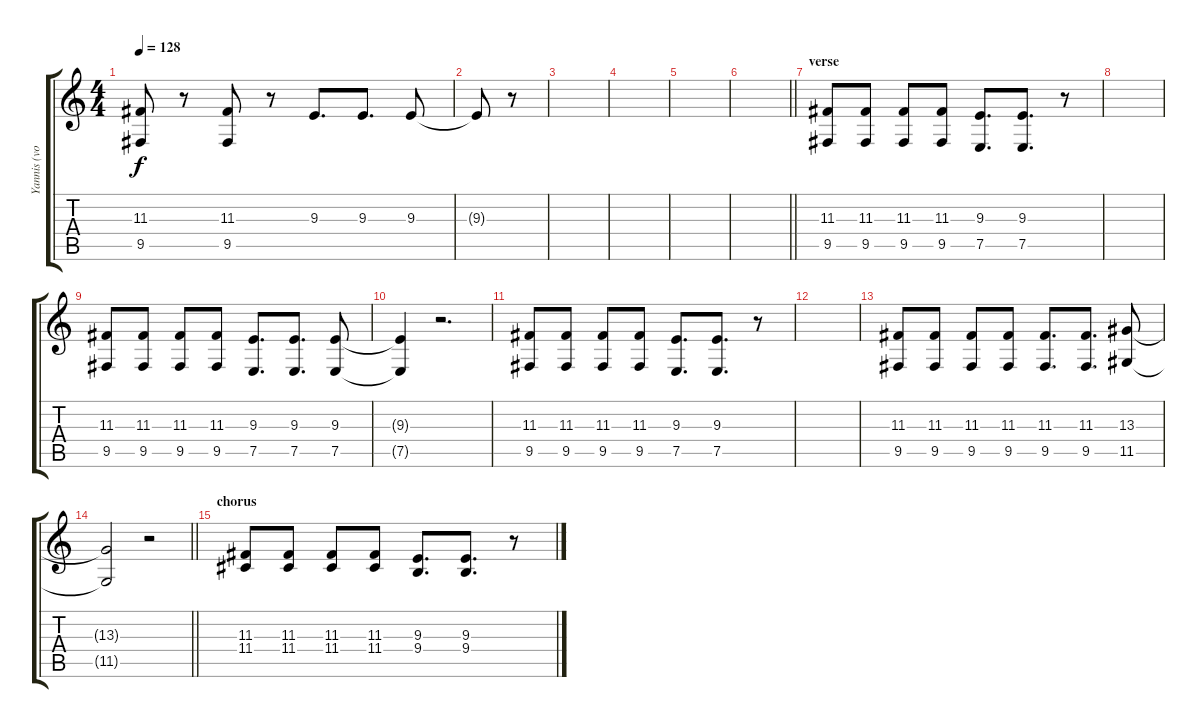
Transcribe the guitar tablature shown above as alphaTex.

\track ("Yannis (vocals)" "Yannis (vo") {instrument trumpet}
\staff {score tabs}
\tuning (E4 B3 G3 D3 A2 E2) {hide}
\ts (4 4)
\tempo 128
\clef g2
\ks c
(11.3 9.5).8{dy f} r.8 (11.3 9.5).8 r.8 9.3.8{d} 9.3.8{d} 9.3.8 |
9.3{t}.8 r.8 |
|
|
|
\barLineRight lightlight
|
\section ("" "verse")
(11.3 9.5).8 (11.3 9.5).8 (11.3 9.5).8 (11.3 9.5).8 (9.3 7.5).8{d} (9.3 7.5).8{d} r.8 |
|
(11.3 9.5).8 (11.3 9.5).8 (11.3 9.5).8 (11.3 9.5).8 (9.3 7.5).8{d} (9.3 7.5).8{d} (9.3 7.5).8 |
(9.3{t} 7.5{t}).4 r.2{d} |
(11.3 9.5).8 (11.3 9.5).8 (11.3 9.5).8 (11.3 9.5).8 (9.3 7.5).8{d} (9.3 7.5).8{d} r.8 |
|
(11.3 9.5).8 (11.3 9.5).8 (11.3 9.5).8 (11.3 9.5).8 (11.3 9.5).8{d} (11.3 9.5).8{d} (13.3 11.5).8 |
\barLineRight lightlight
(13.3{t} 11.5{t}).2 r.2 |
\section ("" "chorus")
(11.3 11.4).8 (11.3 11.4).8 (11.3 11.4).8 (11.3 11.4).8 (9.3 9.4).8{d} (9.3 9.4).8{d} r.8
